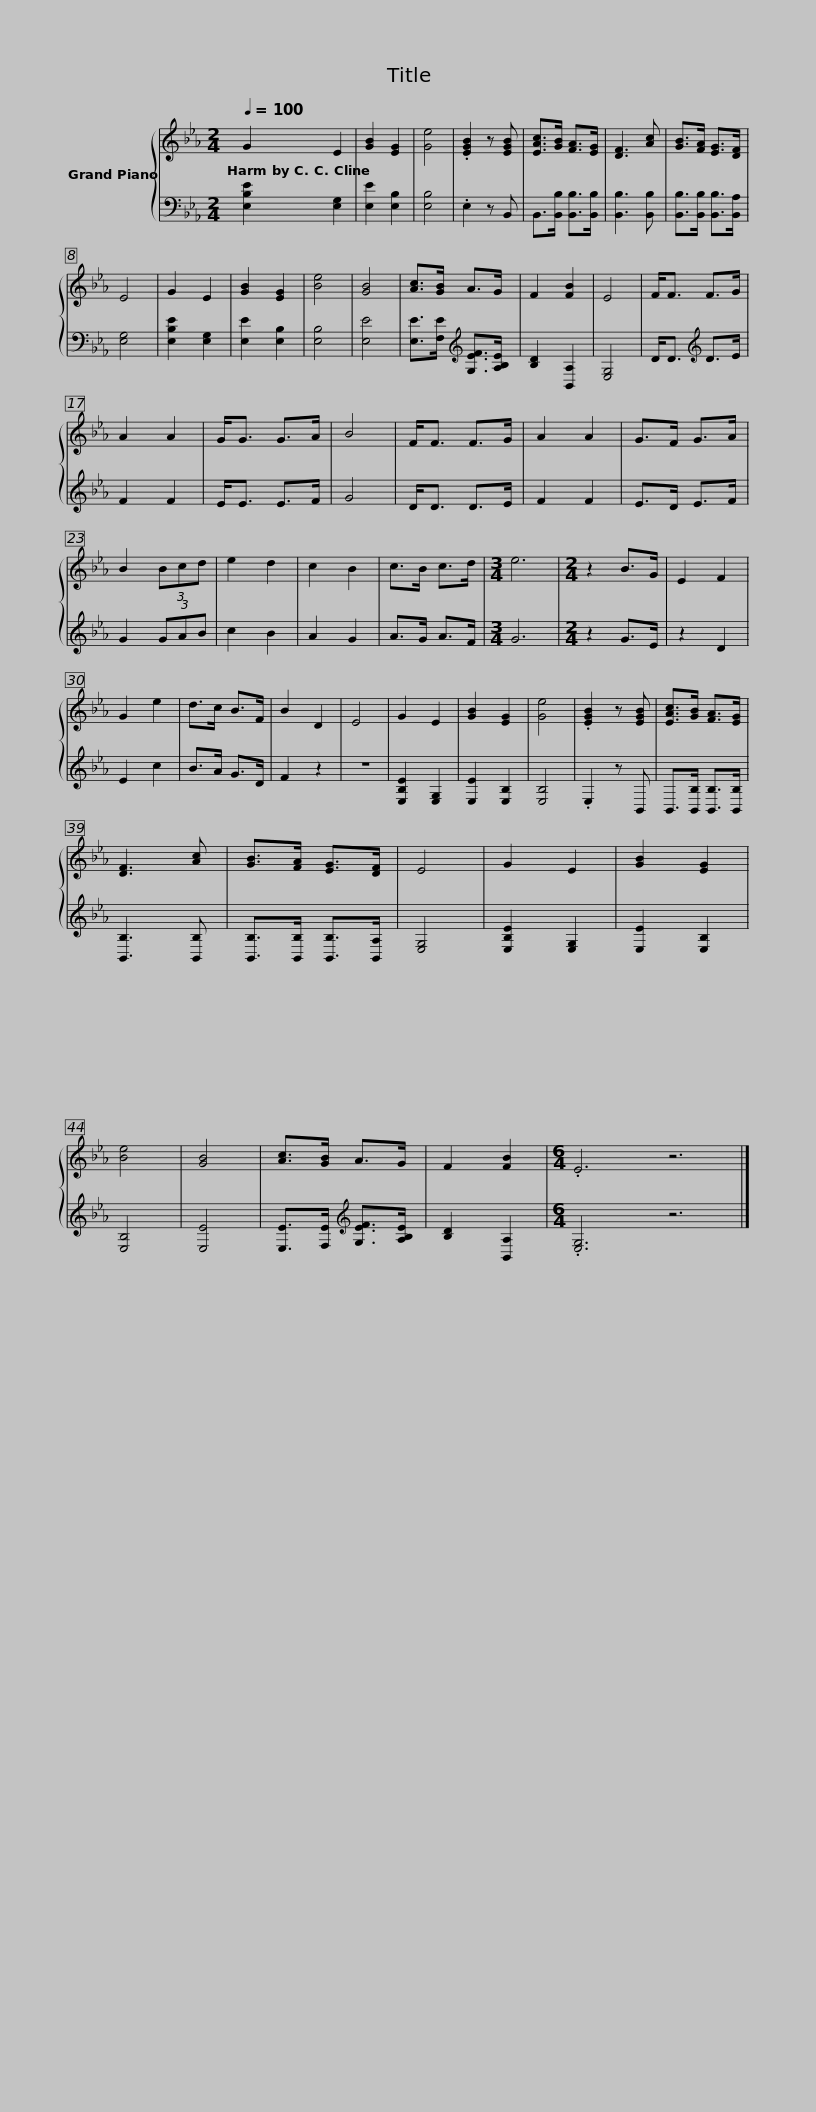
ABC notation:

X:1
%%score { 1 | 2 }
L:1/8
Q:1/4=100
M:2/4
I:linebreak $
K:Eb
V:1 treble
V:2 bass
V:1
 G2 E2 | [GB]2 [EG]2 | [Ge]4 | .[EGB]2 z [EGB] | [EAc]>[GB] [FA]>[EG] | %5
 [DF]3 [Ac] | [GB]>[FA] [EG]>[DF] | E4 | G2 E2 | [GB]2 [EG]2 | %10
 [Be]4 | [GB]4 |$ [Ac]>[GB] A>G | F2 [FB]2 | E4 | %15
 F<F F>G | A2 A2 | G<G G>A | B4 | F<F F>G | %20
 A2 A2 | G>F G>A |$ B2 (3Bcd | e2 d2 | c2 B2 | %25
 c>B c>d |[M:3/4] e6 |[M:2/4] z2 B>G | E2 F2 | G2 e2 | %30
 d>c B>F | B2 D2 | E4 | G2 E2 | [GB]2 [EG]2 |$ %35
 [Ge]4 | .[EGB]2 z [EGB] | [EAc]>[GB] [FA]>[EG] | [DF]3 [Ac] | [GB]>[FA] [EG]>[DF] | %40
 E4 | G2 E2 | [GB]2 [EG]2 | [Be]4 | [GB]4 | %45
 [Ac]>[GB] A>G | F2 [FB]2 |$[M:6/4] .E6 z6 |] %48
V:2
 [E,B,E]2 [E,G,]2 | [E,E]2 [E,B,]2 | [E,B,]4 | .E,2 z B,, | B,,>[B,,B,] [B,,B,]>[B,,B,] | %5
 [B,,B,]3 [B,,B,] | [B,,B,]>[B,,B,] [B,,B,]>[B,,A,] | [E,G,]4 | [E,B,E]2 [E,G,]2 | [E,E]2 [E,B,]2 | %10
 [E,B,]4 | [E,E]4 |$ [E,E]>[F,E][K:treble] [G,EF]>[A,B,E] | [B,D]2 [B,,A,]2 | [E,G,]4 | %15
 D<D[K:treble] D>E | F2 F2 | E<E E>F | G4 | D<D D>E | %20
 F2 F2 | E>D E>F |$ G2 (3GAB | c2 B2 | A2 G2 | %25
 A>G A>F |[M:3/4] G6 |[M:2/4] z2 G>E | z2 D2 | E2 c2 | %30
 B>A G>D | F2 z2 | z4 | [E,B,E]2 [E,G,]2 | [E,E]2 [E,B,]2 |$ %35
 [E,B,]4 | .E,2 z B,, | B,,>[B,,B,] [B,,B,]>[B,,B,] | [B,,B,]3 [B,,B,] | [B,,B,]>[B,,B,] [B,,B,]>[B,,A,] | %40
 [E,G,]4 | [E,B,E]2 [E,G,]2 | [E,E]2 [E,B,]2 | [E,B,]4 | [E,E]4 | %45
 [E,E]>[F,E][K:treble] [G,EF]>[A,B,E] | [B,D]2 [B,,A,]2 |$[M:6/4] .[E,G,]6 z6 |] %48
